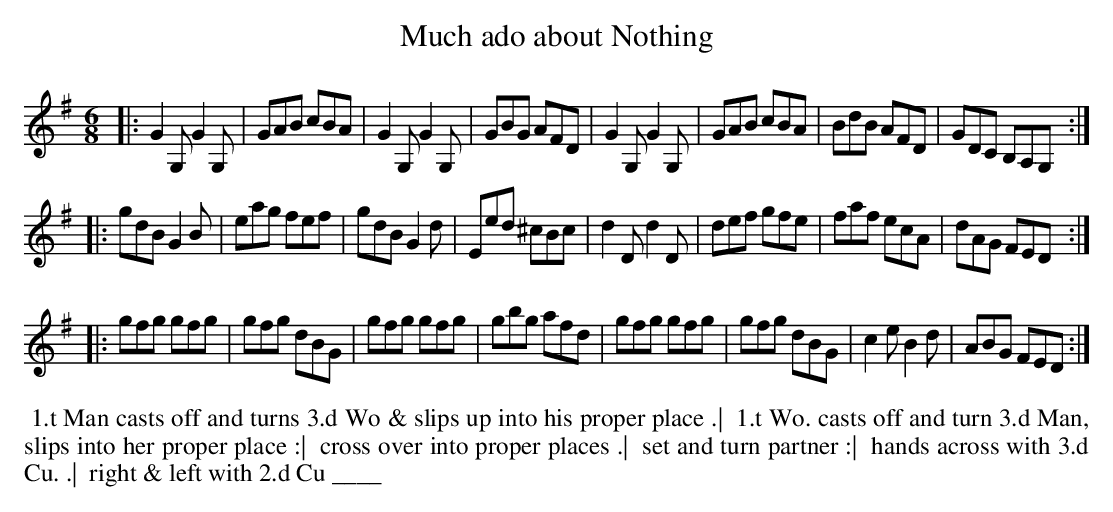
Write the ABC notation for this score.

X:1
T: Much ado about Nothing
M: 6/8
L: 1/8
K: G
|:\
G2G, G2G, | GAB cBA | G2G, G2G, | GBG AFD |\
G2G, G2G, | GAB cBA | BdB  AFD  | GDC B,A,G, :|
|:\
gdB G2B | eag fef | gdB G2d | Eed ^cBc |\
d2D d2D | def gfe | faf ecA | dAG  FED :|
|:\
gfg gfg | gfg dBG | gfg gfg | gbg afd |\
gfg gfg | gfg dBG | c2e B2d | ABG FED :|
